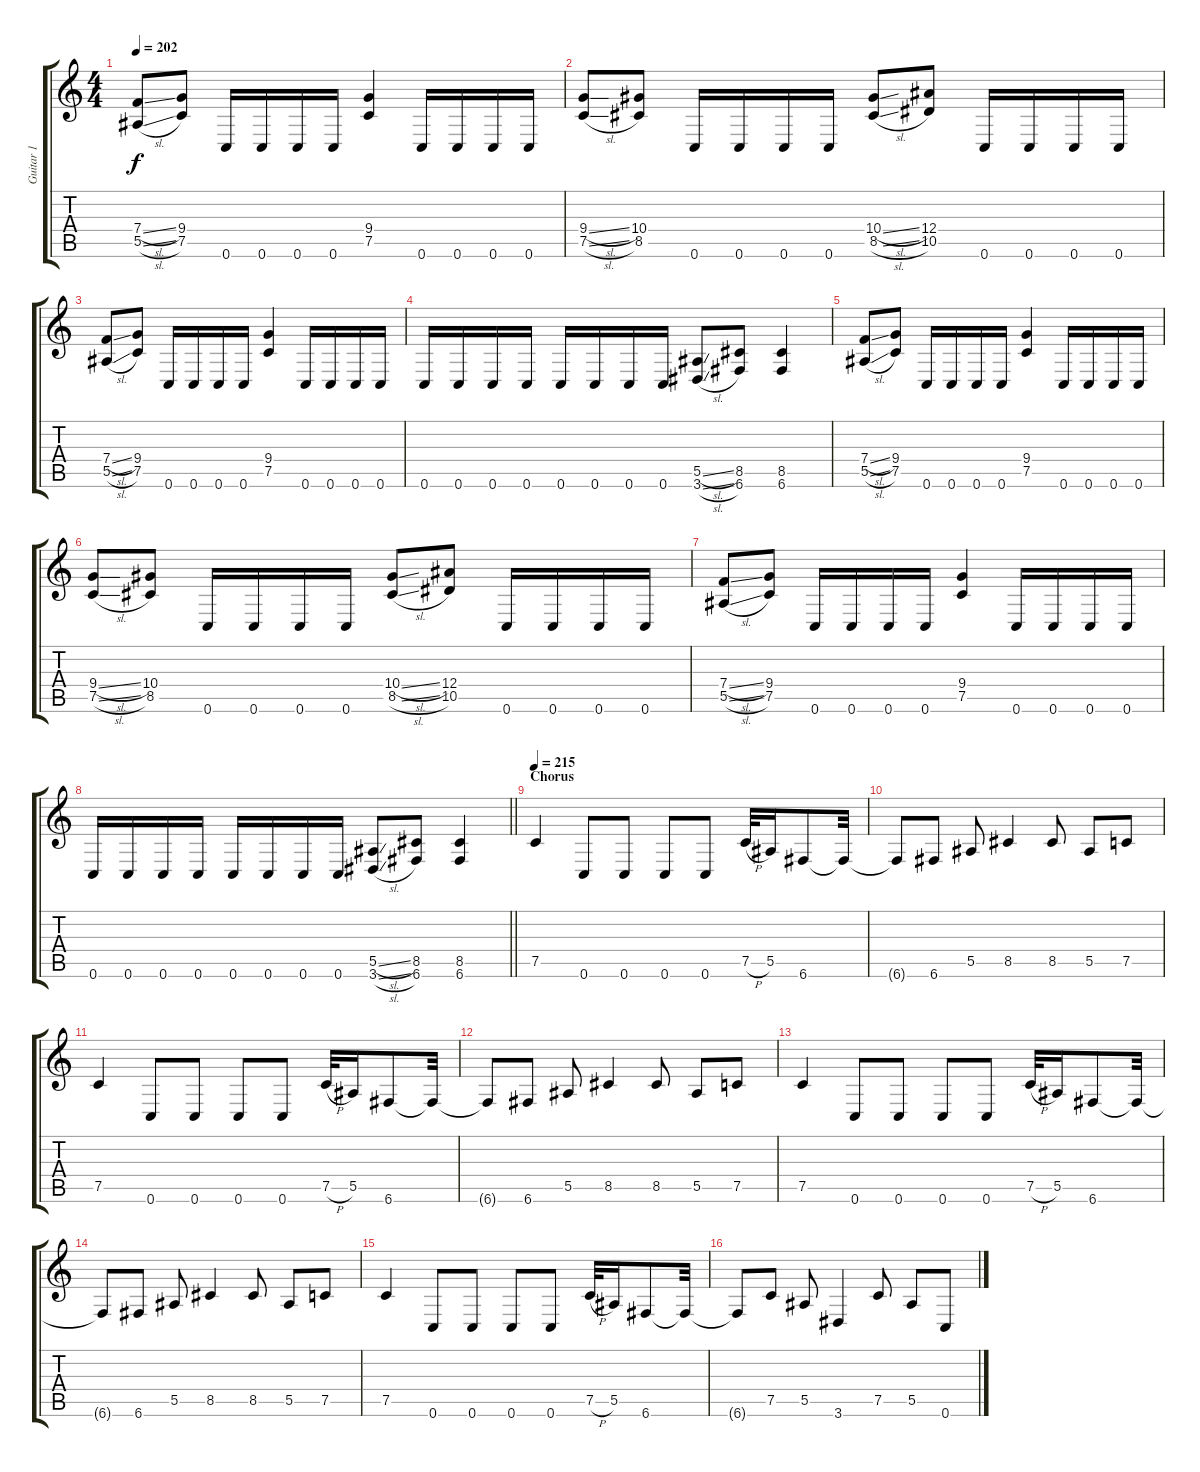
\track ("Guitar 1" "Guitar 1") {instrument distortionguitar}
\staff {score tabs}
\tuning (C4 G3 Eb3 Bb2 F2 C2) {hide}
\ts (4 4)
\tempo 202
\clef g2
\ks c
(7.4{sl} 5.5{sl}).8{dy f} (9.4 7.5).8 0.6.16 0.6.16 0.6.16 0.6.16 (9.4 7.5).4 0.6.16 0.6.16 0.6.16 0.6.16 |
(9.4{sl} 7.5{sl}).8 (10.4 8.5).8 0.6.16 0.6.16 0.6.16 0.6.16 (10.4{sl} 8.5{sl}).8 (12.4 10.5).8 0.6.16 0.6.16 0.6.16 0.6.16 |
(7.4{sl} 5.5{sl}).8 (9.4 7.5).8 0.6.16 0.6.16 0.6.16 0.6.16 (9.4 7.5).4 0.6.16 0.6.16 0.6.16 0.6.16 |
0.6.16 0.6.16 0.6.16 0.6.16 0.6.16 0.6.16 0.6.16 0.6.16 (5.5{sl} 3.6{sl}).8 (8.5 6.6).8 (8.5 6.6).4 |
(7.4{sl} 5.5{sl}).8 (9.4 7.5).8 0.6.16 0.6.16 0.6.16 0.6.16 (9.4 7.5).4 0.6.16 0.6.16 0.6.16 0.6.16 |
(9.4{sl} 7.5{sl}).8 (10.4 8.5).8 0.6.16 0.6.16 0.6.16 0.6.16 (10.4{sl} 8.5{sl}).8 (12.4 10.5).8 0.6.16 0.6.16 0.6.16 0.6.16 |
(7.4{sl} 5.5{sl}).8 (9.4 7.5).8 0.6.16 0.6.16 0.6.16 0.6.16 (9.4 7.5).4 0.6.16 0.6.16 0.6.16 0.6.16 |
\barLineRight lightlight
0.6.16 0.6.16 0.6.16 0.6.16 0.6.16 0.6.16 0.6.16 0.6.16 (5.5{sl} 3.6{sl}).8 (8.5 6.6).8 (8.5 6.6).4 |
\section ("" "Chorus")
\tempo 215
7.5.4 0.6.8 0.6.8 0.6.8 0.6.8 7.5{h}.32 5.5.16 6.6.8 6.6{t}.32 |
6.6{t}.8 6.6.8 5.5.8 8.5.4 8.5.8 5.5.8 7.5.8 |
7.5.4 0.6.8 0.6.8 0.6.8 0.6.8 7.5{h}.32 5.5.16 6.6.8 6.6{t}.32 |
6.6{t}.8 6.6.8 5.5.8 8.5.4 8.5.8 5.5.8 7.5.8 |
7.5.4 0.6.8 0.6.8 0.6.8 0.6.8 7.5{h}.32 5.5.16 6.6.8 6.6{t}.32 |
6.6{t}.8 6.6.8 5.5.8 8.5.4 8.5.8 5.5.8 7.5.8 |
7.5.4 0.6.8 0.6.8 0.6.8 0.6.8 7.5{h}.32 5.5.16 6.6.8 6.6{t}.32 |
6.6{t}.8 7.5.8 5.5.8 3.6.4 7.5.8 5.5.8 0.6.8
